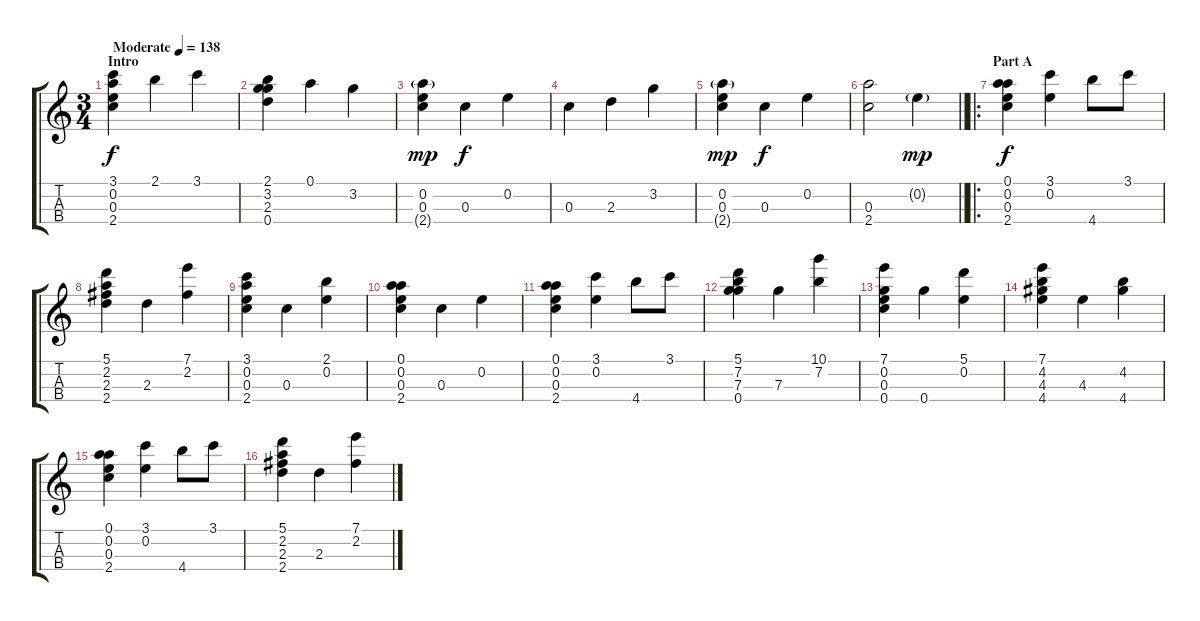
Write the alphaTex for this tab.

\track "" {instrument acousticguitarnylon}
\staff {score tabs}
\tuning (A4 E4 C4 G4) {hide}
\ts (3 4)
\section ("" "Intro")
\tempo (138 "Moderate")
\clef g2
\ks c
(3.1 0.2 0.3 2.4).4{dy f instrument acousticguitarnylon} 2.1.4 3.1.4 |
(2.1 3.2 2.3 0.4).4 0.1.4 3.2.4 |
(0.2 0.3 2.4{g}).4{dy mp} 0.3.4{dy f} 0.2.4 |
0.3.4 2.3.4 3.2.4 |
(0.2 0.3 2.4{g}).4{dy mp} 0.3.4{dy f} 0.2.4 |
\barLineRight lightlight
(0.3 2.4).2 0.2{g}.4{dy mp} |
\ro
\section ("" "Part A")
(0.1 0.2 0.3 2.4).4{dy f} (3.1 0.2).4 4.4.8 3.1.8 |
(5.1 2.2 2.3 2.4).4 2.3.4 (7.1 2.2).4 |
(3.1 0.2 0.3 2.4).4 0.3.4 (2.1 0.2).4 |
(0.1 0.2 0.3 2.4).4 0.3.4 0.2.4 |
(0.1 0.2 0.3 2.4).4 (3.1 0.2).4 4.4.8 3.1.8 |
(5.1 7.2 7.3 0.4).4 7.3.4 (10.1 7.2).4 |
(7.1 0.2 0.3 0.4).4 0.4.4 (5.1 0.2).4 |
(7.1 4.2 4.3 4.4).4 4.3.4 (4.2 4.4).4 |
(0.1 0.2 0.3 2.4).4 (3.1 0.2).4 4.4.8 3.1.8 |
(5.1 2.2 2.3 2.4).4 2.3.4 (7.1 2.2).4
